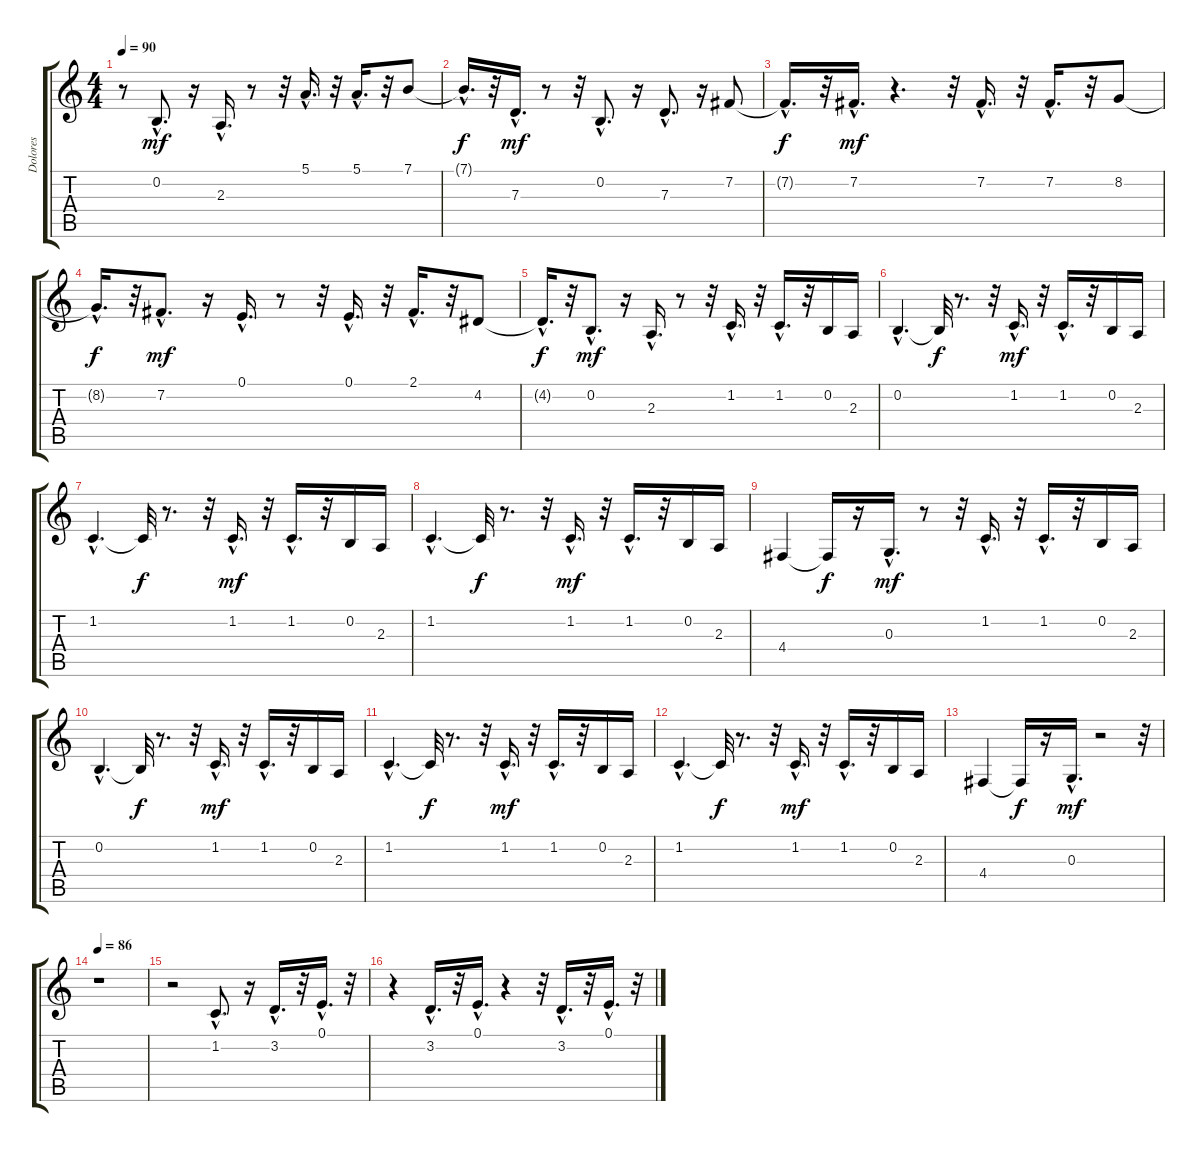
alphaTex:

\track ("Dolores" "Dolores") {instrument panflute}
\staff {score tabs}
\tuning (E4 B3 G3 D3 A2 E2) {hide}
\ts (4 4)
\tempo 90
\clef g2
\ks c
r.8{dy mf} 0.2{hac}.8{d} r.16 2.3{hac}.16{d} r.8 r.32 5.1{hac}.16{d} r.32 5.1{hac}.16{d} r.32 7.1.8 |
7.1{hac t}.16{d dy f} r.32 7.3{hac}.16{d dy mf} r.8 r.32 0.2{hac}.8{d} r.16 7.3{hac}.8{d} r.16 7.2.8 |
7.2{hac t}.16{d dy f} r.32 7.2{hac}.16{d dy mf} r.4{d} r.32 7.2{hac}.16{d} r.32 7.2{hac}.16{d} r.32 8.2.8 |
8.2{hac t}.16{d dy f} r.32 7.2{hac}.8{d dy mf} r.16 0.1{hac}.16{d} r.8 r.32 0.1{hac}.16{d} r.32 2.1{hac}.16{d} r.32 4.2.8 |
4.2{hac t}.16{d dy f} r.32 0.2{hac}.8{d dy mf} r.16 2.3{hac}.16{d} r.8 r.32 1.2{hac}.16{d} r.32 1.2{hac}.16{d} r.32 0.2.16 2.3.16 |
0.2{hac}.4{d} 0.2{t}.32{dy f} r.8{d} r.32 1.2{hac}.16{d dy mf} r.32 1.2{hac}.16{d} r.32 0.2.16 2.3.16 |
1.2{hac}.4{d} 1.2{t}.32{dy f} r.8{d} r.32 1.2{hac}.16{d dy mf} r.32 1.2{hac}.16{d} r.32 0.2.16 2.3.16 |
1.2{hac}.4{d} 1.2{t}.32{dy f} r.8{d} r.32 1.2{hac}.16{d dy mf} r.32 1.2{hac}.16{d} r.32 0.2.16 2.3.16 |
4.4.4 4.4{t}.16{dy f} r.16 0.3{hac}.16{d dy mf} r.8 r.32 1.2{hac}.16{d} r.32 1.2{hac}.16{d} r.32 0.2.16 2.3.16 |
0.2{hac}.4{d} 0.2{t}.32{dy f} r.8{d} r.32 1.2{hac}.16{d dy mf} r.32 1.2{hac}.16{d} r.32 0.2.16 2.3.16 |
1.2{hac}.4{d} 1.2{t}.32{dy f} r.8{d} r.32 1.2{hac}.16{d dy mf} r.32 1.2{hac}.16{d} r.32 0.2.16 2.3.16 |
1.2{hac}.4{d} 1.2{t}.32{dy f} r.8{d} r.32 1.2{hac}.16{d dy mf} r.32 1.2{hac}.16{d} r.32 0.2.16 2.3.16 |
4.4.4 4.4{t}.16{dy f} r.16 0.3{hac}.16{d dy mf} r.2 r.32 |
\tempo 86
r.1 |
r.2 1.2{hac}.8{d} r.16 3.2{hac}.16{d} r.32 0.1{hac}.16{d} r.32 |
r.4 3.2{hac}.16{d} r.32 0.1{hac}.16{d} r.4 r.32 3.2{hac}.16{d} r.32 0.1{hac}.16{d} r.32
